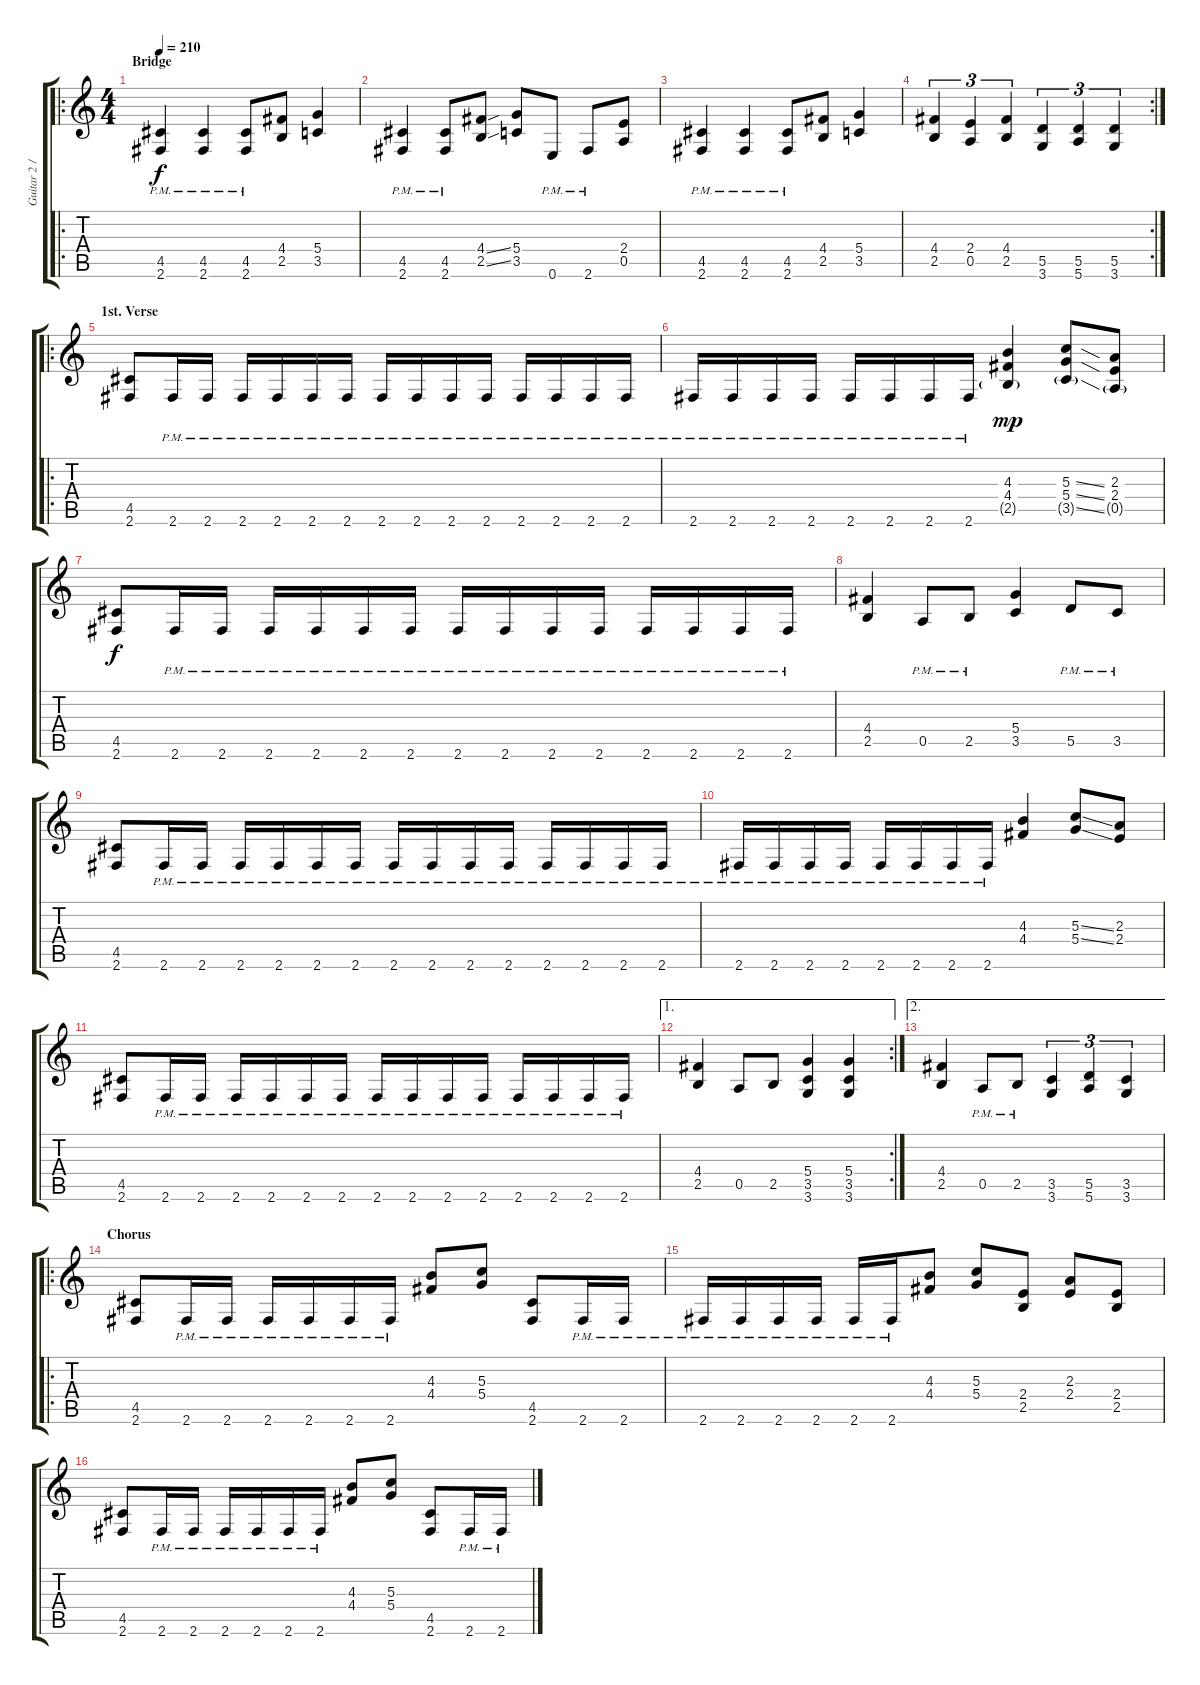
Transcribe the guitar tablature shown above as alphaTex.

\track ("Guitar 2 / Alex Skolnick" "Guitar 2 /") {instrument overdrivenguitar}
\staff {score tabs}
\tuning (E4 B3 G3 D3 A2 E2) {hide}
\ro
\ts (4 4)
\section ("" "Bridge")
\tempo 210
\clef g2
\ks c
(4.5{pm} 2.6{pm}).4{dy f} (4.5{pm} 2.6{pm}).4 (4.5{pm} 2.6{pm}).8 (4.4 2.5).8 (5.4 3.5).4 |
(4.5{pm} 2.6{pm}).4 (4.5{pm} 2.6{pm}).8 (4.4{ss} 2.5{ss}).8 (5.4 3.5).8 0.6{pm}.8 2.6{pm}.8 (2.4 0.5).8 |
(4.5{pm} 2.6{pm}).4 (4.5{pm} 2.6{pm}).4 (4.5{pm} 2.6{pm}).8 (4.4 2.5).8 (5.4 3.5).4 |
\rc 2
(4.4 2.5).4{tu (3 2)} (2.4 0.5).4{tu (3 2)} (4.4 2.5).4{tu (3 2)} (5.5 3.6).4{tu (3 2)} (5.5 5.6).4{tu (3 2)} (5.5 3.6).4{tu (3 2)} |
\ro
\section ("" "1st. Verse")
(4.5 2.6).8 2.6{pm}.16 2.6{pm}.16 2.6{pm}.16 2.6{pm}.16 2.6{pm}.16 2.6{pm}.16 2.6{pm}.16 2.6{pm}.16 2.6{pm}.16 2.6{pm}.16 2.6{pm}.16 2.6{pm}.16 2.6{pm}.16 2.6{pm}.16 |
2.6{pm}.16 2.6{pm}.16 2.6{pm}.16 2.6{pm}.16 2.6{pm}.16 2.6{pm}.16 2.6{pm}.16 2.6{pm}.16 (4.3 4.4 2.5{g}).4{dy mp} (5.3{ss} 5.4{ss} 3.5{ss g}).8 (2.3 2.4 0.5{g}).8 |
(4.5 2.6).8{dy f} 2.6{pm}.16 2.6{pm}.16 2.6{pm}.16 2.6{pm}.16 2.6{pm}.16 2.6{pm}.16 2.6{pm}.16 2.6{pm}.16 2.6{pm}.16 2.6{pm}.16 2.6{pm}.16 2.6{pm}.16 2.6{pm}.16 2.6{pm}.16 |
(4.4 2.5).4 0.5{pm}.8 2.5{pm}.8 (5.4 3.5).4 5.5{pm}.8 3.5{pm}.8 |
(4.5 2.6).8 2.6{pm}.16 2.6{pm}.16 2.6{pm}.16 2.6{pm}.16 2.6{pm}.16 2.6{pm}.16 2.6{pm}.16 2.6{pm}.16 2.6{pm}.16 2.6{pm}.16 2.6{pm}.16 2.6{pm}.16 2.6{pm}.16 2.6{pm}.16 |
2.6{pm}.16 2.6{pm}.16 2.6{pm}.16 2.6{pm}.16 2.6{pm}.16 2.6{pm}.16 2.6{pm}.16 2.6{pm}.16 (4.3 4.4).4 (5.3{ss} 5.4{ss}).8 (2.3 2.4).8 |
(4.5 2.6).8 2.6{pm}.16 2.6{pm}.16 2.6{pm}.16 2.6{pm}.16 2.6{pm}.16 2.6{pm}.16 2.6{pm}.16 2.6{pm}.16 2.6{pm}.16 2.6{pm}.16 2.6{pm}.16 2.6{pm}.16 2.6{pm}.16 2.6{pm}.16 |
\ae 1
\rc 2
(4.4 2.5).4 0.5.8 2.5.8 (5.4 3.5 3.6).4 (5.4 3.5 3.6).4 |
\ae 2
(4.4 2.5).4 0.5{pm}.8 2.5{pm}.8 (3.5 3.6).4{tu (3 2)} (5.5 5.6).4{tu (3 2)} (3.5 3.6).4{tu (3 2)} |
\ro
\section ("" "Chorus")
(4.5 2.6).8 2.6{pm}.16 2.6{pm}.16 2.6{pm}.16 2.6{pm}.16 2.6{pm}.16 2.6{pm}.16 (4.3 4.4).8 (5.3 5.4).8 (4.5 2.6).8 2.6{pm}.16 2.6{pm}.16 |
2.6{pm}.16 2.6{pm}.16 2.6{pm}.16 2.6{pm}.16 2.6{pm}.16 2.6{pm}.16 (4.3 4.4).8 (5.3 5.4).8 (2.4 2.5).8 (2.3 2.4).8 (2.4 2.5).8 |
(4.5 2.6).8 2.6{pm}.16 2.6{pm}.16 2.6{pm}.16 2.6{pm}.16 2.6{pm}.16 2.6{pm}.16 (4.3 4.4).8 (5.3 5.4).8 (4.5 2.6).8 2.6{pm}.16 2.6{pm}.16
